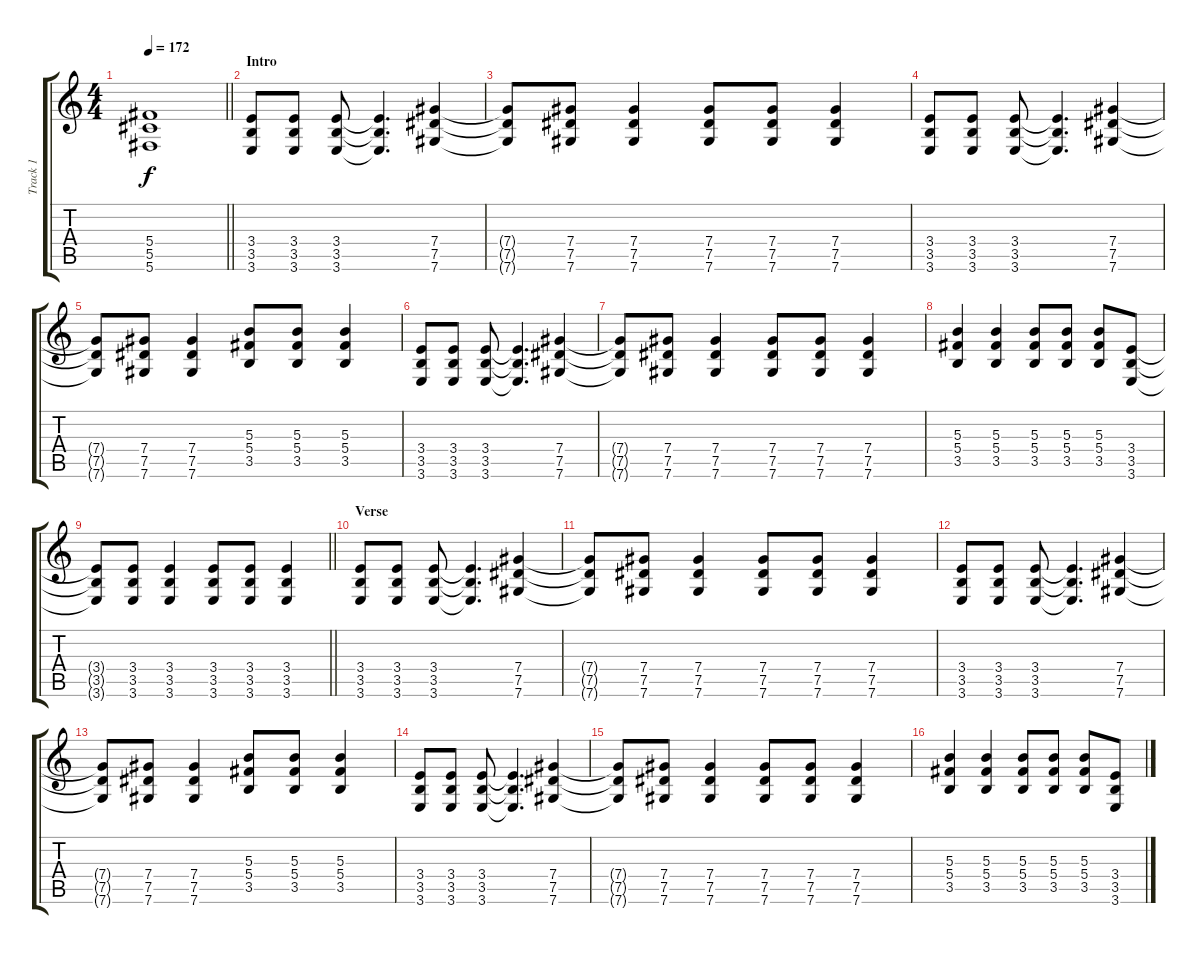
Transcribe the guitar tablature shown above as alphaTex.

\track ("Track 1" "Track 1") {instrument overdrivenguitar}
\staff {score tabs}
\tuning (Eb4 Bb3 Gb3 Db3 Ab2 Db2) {hide}
\ts (4 4)
\tempo 172
\clef g2
\barLineRight lightlight
\ks c
(5.4 5.5 5.6).1{dy f} |
\section ("" "Intro")
(3.4 3.5 3.6).8 (3.4 3.5 3.6).8 (3.4 3.5 3.6).8 (3.4{t} 3.5{t} 3.6{t}).4{d} (7.4 7.5 7.6).4 |
(7.4{t} 7.5{t} 7.6{t}).8 (7.4 7.5 7.6).8 (7.4 7.5 7.6).4 (7.4 7.5 7.6).8 (7.4 7.5 7.6).8 (7.4 7.5 7.6).4 |
(3.4 3.5 3.6).8 (3.4 3.5 3.6).8 (3.4 3.5 3.6).8 (3.4{t} 3.5{t} 3.6{t}).4{d} (7.4 7.5 7.6).4 |
(7.4{t} 7.5{t} 7.6{t}).8 (7.4 7.5 7.6).8 (7.4 7.5 7.6).4 (5.3 5.4 3.5).8 (5.3 5.4 3.5).8 (5.3 5.4 3.5).4 |
(3.4 3.5 3.6).8 (3.4 3.5 3.6).8 (3.4 3.5 3.6).8 (3.4{t} 3.5{t} 3.6{t}).4{d} (7.4 7.5 7.6).4 |
(7.4{t} 7.5{t} 7.6{t}).8 (7.4 7.5 7.6).8 (7.4 7.5 7.6).4 (7.4 7.5 7.6).8 (7.4 7.5 7.6).8 (7.4 7.5 7.6).4 |
(5.3 5.4 3.5).4 (5.3 5.4 3.5).4 (5.3 5.4 3.5).8 (5.3 5.4 3.5).8 (5.3 5.4 3.5).8 (3.4 3.5 3.6).8 |
\barLineRight lightlight
(3.4{t} 3.5{t} 3.6{t}).8 (3.4 3.5 3.6).8 (3.4 3.5 3.6).4 (3.4 3.5 3.6).8 (3.4 3.5 3.6).8 (3.4 3.5 3.6).4 |
\section ("" "Verse")
(3.4 3.5 3.6).8 (3.4 3.5 3.6).8 (3.4 3.5 3.6).8 (3.4{t} 3.5{t} 3.6{t}).4{d} (7.4 7.5 7.6).4 |
(7.4{t} 7.5{t} 7.6{t}).8 (7.4 7.5 7.6).8 (7.4 7.5 7.6).4 (7.4 7.5 7.6).8 (7.4 7.5 7.6).8 (7.4 7.5 7.6).4 |
(3.4 3.5 3.6).8 (3.4 3.5 3.6).8 (3.4 3.5 3.6).8 (3.4{t} 3.5{t} 3.6{t}).4{d} (7.4 7.5 7.6).4 |
(7.4{t} 7.5{t} 7.6{t}).8 (7.4 7.5 7.6).8 (7.4 7.5 7.6).4 (5.3 5.4 3.5).8 (5.3 5.4 3.5).8 (5.3 5.4 3.5).4 |
(3.4 3.5 3.6).8 (3.4 3.5 3.6).8 (3.4 3.5 3.6).8 (3.4{t} 3.5{t} 3.6{t}).4{d} (7.4 7.5 7.6).4 |
(7.4{t} 7.5{t} 7.6{t}).8 (7.4 7.5 7.6).8 (7.4 7.5 7.6).4 (7.4 7.5 7.6).8 (7.4 7.5 7.6).8 (7.4 7.5 7.6).4 |
(5.3 5.4 3.5).4 (5.3 5.4 3.5).4 (5.3 5.4 3.5).8 (5.3 5.4 3.5).8 (5.3 5.4 3.5).8 (3.4 3.5 3.6).8
